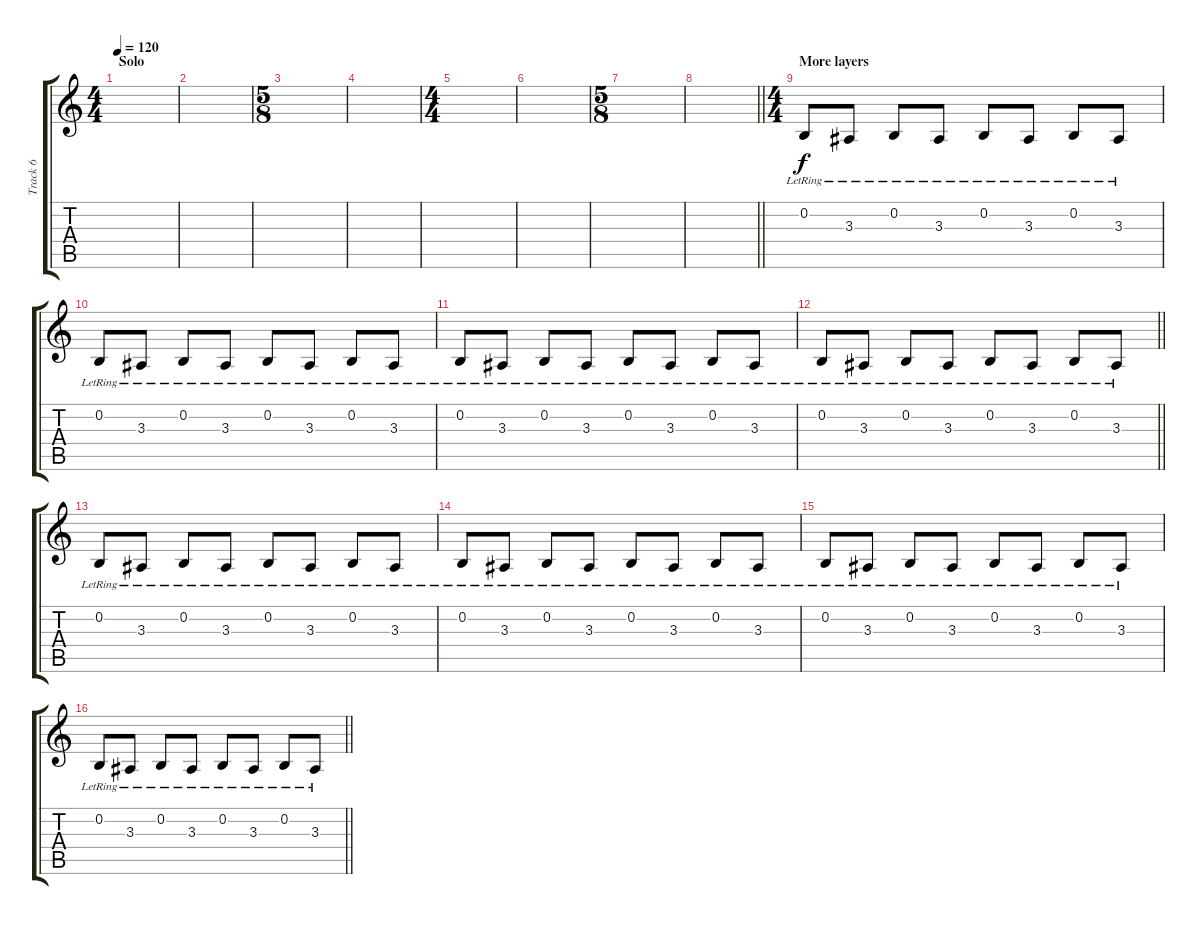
\track ("Track 6" "Track 6") {instrument seashore}
\staff {score tabs}
\tuning (E4 B3 G3 D3 A2 E2) {hide}
\ts (4 4)
\section ("" "Solo")
\tempo 120
\clef g2
\ks c
|
|
\ts (5 8)
|
|
\ts (4 4)
|
|
\ts (5 8)
|
\barLineRight lightlight
|
\ts (4 4)
\section ("" "More layers")
0.2{lr}.8{instrument electricguitarjazz} 3.3{lr}.8 0.2{lr}.8 3.3{lr}.8 0.2{lr}.8 3.3{lr}.8 0.2{lr}.8 3.3{lr}.8 |
0.2{lr}.8 3.3{lr}.8 0.2{lr}.8 3.3{lr}.8 0.2{lr}.8 3.3{lr}.8 0.2{lr}.8 3.3{lr}.8 |
0.2{lr}.8 3.3{lr}.8 0.2{lr}.8 3.3{lr}.8 0.2{lr}.8 3.3{lr}.8 0.2{lr}.8 3.3{lr}.8 |
\barLineRight lightlight
0.2{lr}.8 3.3{lr}.8 0.2{lr}.8 3.3{lr}.8 0.2{lr}.8 3.3{lr}.8 0.2{lr}.8 3.3{lr}.8 |
0.2{lr}.8{instrument electricguitarjazz} 3.3{lr}.8 0.2{lr}.8 3.3{lr}.8 0.2{lr}.8 3.3{lr}.8 0.2{lr}.8 3.3{lr}.8 |
0.2{lr}.8 3.3{lr}.8 0.2{lr}.8 3.3{lr}.8 0.2{lr}.8 3.3{lr}.8 0.2{lr}.8 3.3{lr}.8 |
0.2{lr}.8 3.3{lr}.8 0.2{lr}.8 3.3{lr}.8 0.2{lr}.8 3.3{lr}.8 0.2{lr}.8 3.3{lr}.8 |
\barLineRight lightlight
0.2{lr}.8 3.3{lr}.8 0.2{lr}.8 3.3{lr}.8 0.2{lr}.8 3.3{lr}.8 0.2{lr}.8 3.3{lr}.8
